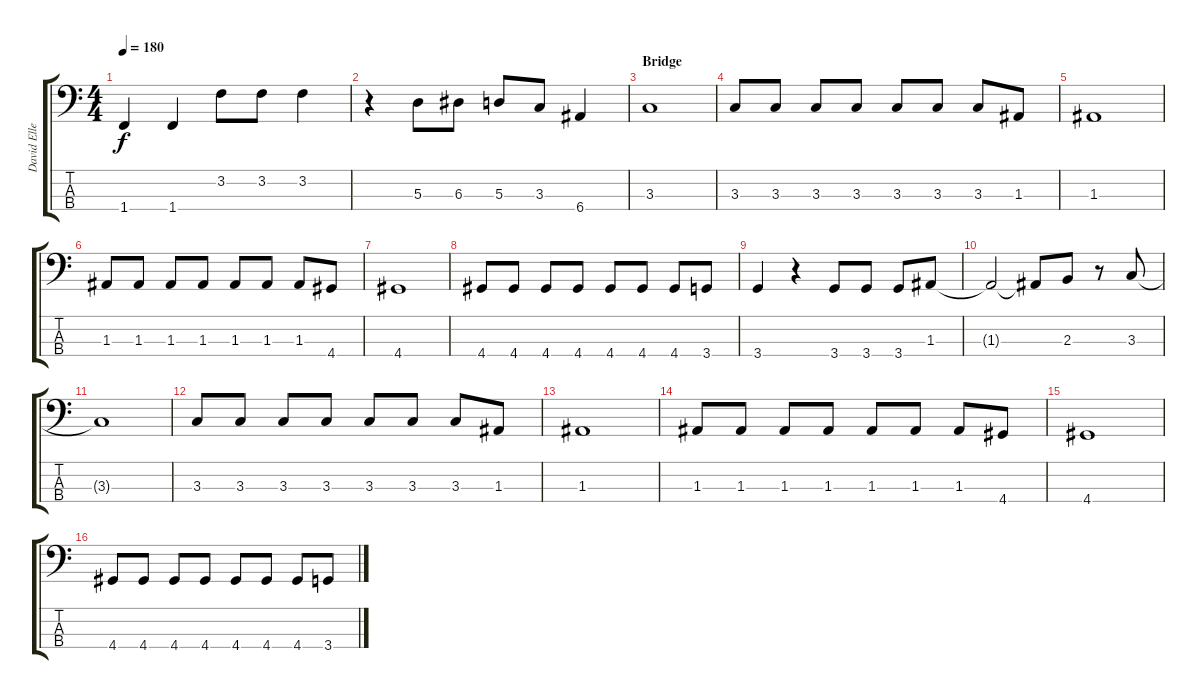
\track ("David Ellefson" "David Elle") {instrument electricbasspick}
\staff {score tabs}
\tuning (G2 D2 A1 E1) {hide}
\ts (4 4)
\tempo 180
\clef f4
\ks c
1.4.4{dy f} 1.4.4 3.2.8 3.2.8 3.2.4 |
r.4 5.3.8 6.3.8 5.3.8 3.3.8 6.4.4 |
\section ("" "Bridge")
3.3.1 |
3.3.8 3.3.8 3.3.8 3.3.8 3.3.8 3.3.8 3.3.8 1.3.8 |
1.3.1 |
1.3.8 1.3.8 1.3.8 1.3.8 1.3.8 1.3.8 1.3.8 4.4.8 |
4.4.1 |
4.4.8 4.4.8 4.4.8 4.4.8 4.4.8 4.4.8 4.4.8 3.4.8 |
3.4.4 r.4 3.4.8 3.4.8 3.4.8 1.3.8 |
1.3{t}.2 1.3{t}.8 2.3.8 r.8 3.3.8 |
3.3{t}.1 |
3.3.8 3.3.8 3.3.8 3.3.8 3.3.8 3.3.8 3.3.8 1.3.8 |
1.3.1 |
1.3.8 1.3.8 1.3.8 1.3.8 1.3.8 1.3.8 1.3.8 4.4.8 |
4.4.1 |
4.4.8 4.4.8 4.4.8 4.4.8 4.4.8 4.4.8 4.4.8 3.4.8
